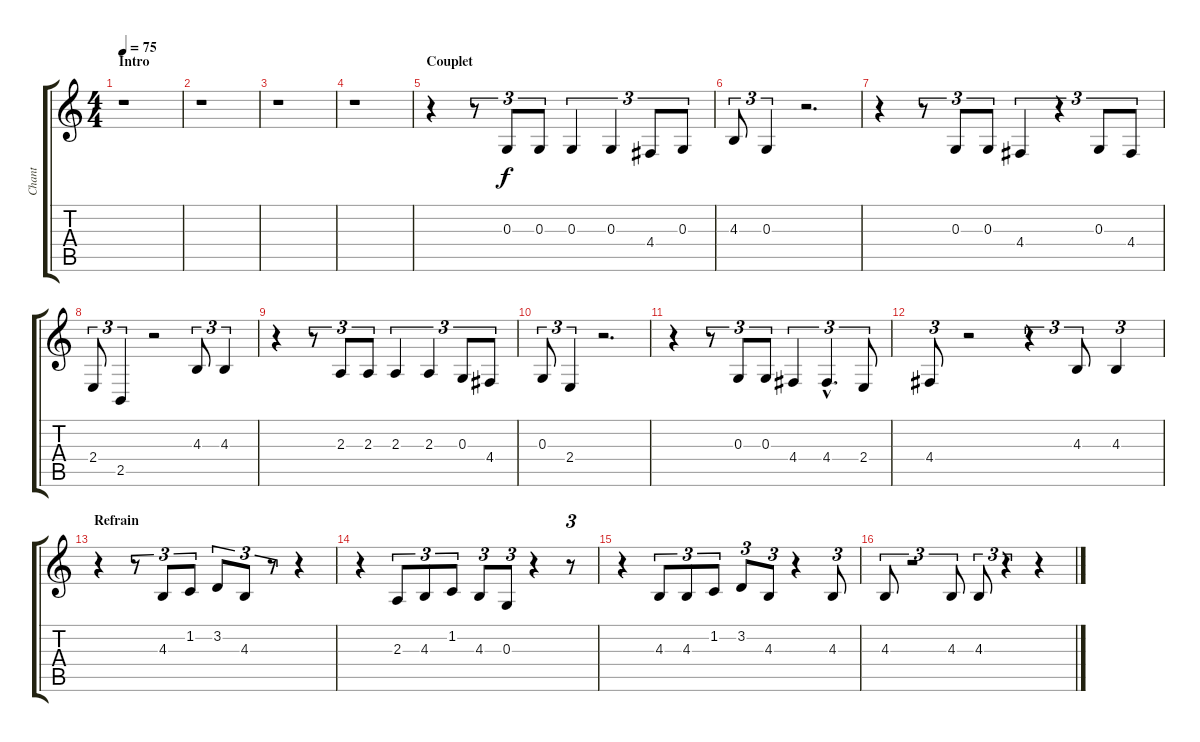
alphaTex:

\track ("Chant" "Chant") {instrument cello}
\staff {score tabs}
\tuning (E4 B3 G3 D3 A2 E2) {hide}
\ts (4 4)
\section ("" "Intro")
\tempo 75
\clef g2
\ks c
r.1{dy f instrument cello} |
r.1 |
r.1 |
r.1 |
\section ("" "Couplet")
r.4 r.8{tu (3 2)} 0.3.8{tu (3 2)} 0.3.8{tu (3 2)} 0.3.4{tu (3 2)} 0.3.4{tu (3 2)} 4.4.8{tu (3 2)} 0.3.8{tu (3 2)} |
4.3.8{tu (3 2)} 0.3.4{tu (3 2)} r.2{d} |
r.4 r.8{tu (3 2)} 0.3.8{tu (3 2)} 0.3.8{tu (3 2)} 4.4.4{tu (3 2)} r.4{tu (3 2)} 0.3.8{tu (3 2)} 4.4.8{tu (3 2)} |
2.4.8{tu (3 2)} 2.5.4{tu (3 2)} r.2 4.3.8{tu (3 2)} 4.3.4{tu (3 2)} |
r.4 r.8{tu (3 2)} 2.3.8{tu (3 2)} 2.3.8{tu (3 2)} 2.3.4{tu (3 2)} 2.3.4{tu (3 2)} 0.3.8{tu (3 2)} 4.4.8{tu (3 2)} |
0.3.8{tu (3 2)} 2.4.4{tu (3 2)} r.2{d} |
r.4 r.8{tu (3 2)} 0.3.8{tu (3 2)} 0.3.8{tu (3 2)} 4.4.4{tu (3 2)} 4.4{hac}.4{d tu (3 2)} 2.4.8{tu (3 2)} |
4.4.8{tu (3 2)} r.2 r.4{tu (3 2)} 4.3.8{tu (3 2)} 4.3.4{tu (3 2)} |
\section ("" "Refrain")
r.4 r.8{tu (3 2)} 4.3.8{tu (3 2)} 1.2.8{tu (3 2)} 3.2.8{tu (3 2)} 4.3.8{tu (3 2)} r.8{tu (3 2)} r.4 |
r.4 2.3.8{tu (3 2)} 4.3.8{tu (3 2)} 1.2.8{tu (3 2)} 4.3.8{tu (3 2)} 0.3.8{tu (3 2)} r.4 r.8{tu (3 2)} |
r.4 4.3.8{tu (3 2)} 4.3.8{tu (3 2)} 1.2.8{tu (3 2)} 3.2.8{tu (3 2)} 4.3.8{tu (3 2)} r.4 4.3.8{tu (3 2)} |
4.3.8{tu (3 2)} r.2{tu (3 2)} 4.3.8{tu (3 2)} 4.3.8{tu (3 2)} r.4{tu (3 2)} r.4
